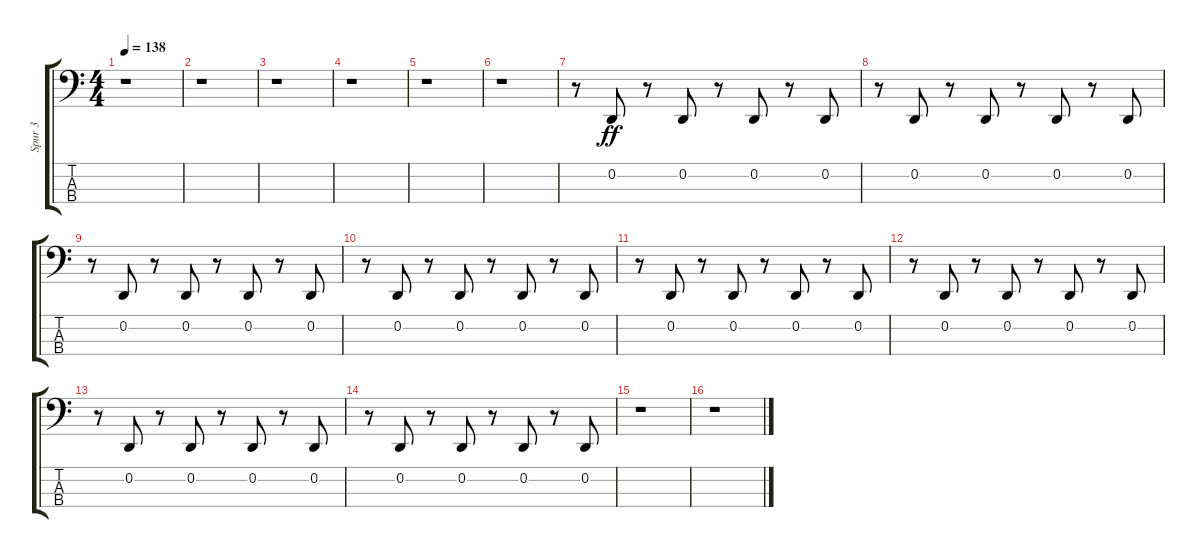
\track ("Spur 3" "Spur 3") {instrument marimba}
\staff {score tabs}
\tuning (G2 D2 A1 E1) {hide}
\ts (4 4)
\tempo 138
\clef f4
\ks c
r.1{dy ff} |
r.1 |
r.1 |
r.1 |
r.1 |
r.1 |
r.8 0.2.8 r.8 0.2.8 r.8 0.2.8 r.8 0.2.8 |
r.8 0.2.8 r.8 0.2.8 r.8 0.2.8 r.8 0.2.8 |
r.8 0.2.8 r.8 0.2.8 r.8 0.2.8 r.8 0.2.8 |
r.8 0.2.8 r.8 0.2.8 r.8 0.2.8 r.8 0.2.8 |
r.8 0.2.8 r.8 0.2.8 r.8 0.2.8 r.8 0.2.8 |
r.8 0.2.8 r.8 0.2.8 r.8 0.2.8 r.8 0.2.8 |
r.8 0.2.8 r.8 0.2.8 r.8 0.2.8 r.8 0.2.8 |
r.8 0.2.8 r.8 0.2.8 r.8 0.2.8 r.8 0.2.8 |
r.1 |
r.1
